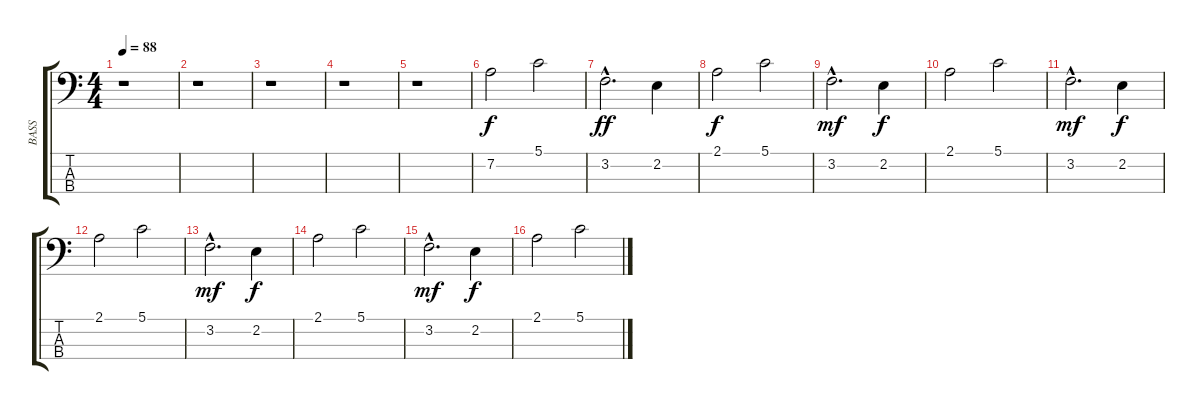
\track ("BASS" "BASS") {instrument electricbassfinger}
\staff {score tabs}
\tuning (G2 D2 A1 E1) {hide}
\ts (4 4)
\tempo 88
\clef f4
\ks c
r.1{dy f instrument electricbassfinger} |
r.1 |
r.1 |
r.1 |
r.1 |
7.2.2{volume 16} 5.1.2 |
3.2{hac}.2{d dy ff} 2.2.4 |
2.1.2{dy f} 5.1.2 |
3.2{hac}.2{d dy mf} 2.2.4{dy f} |
2.1.2 5.1.2 |
3.2{hac}.2{d dy mf} 2.2.4{dy f} |
2.1.2 5.1.2 |
3.2{hac}.2{d dy mf} 2.2.4{dy f} |
2.1.2 5.1.2 |
3.2{hac}.2{d dy mf} 2.2.4{dy f} |
2.1.2 5.1.2
